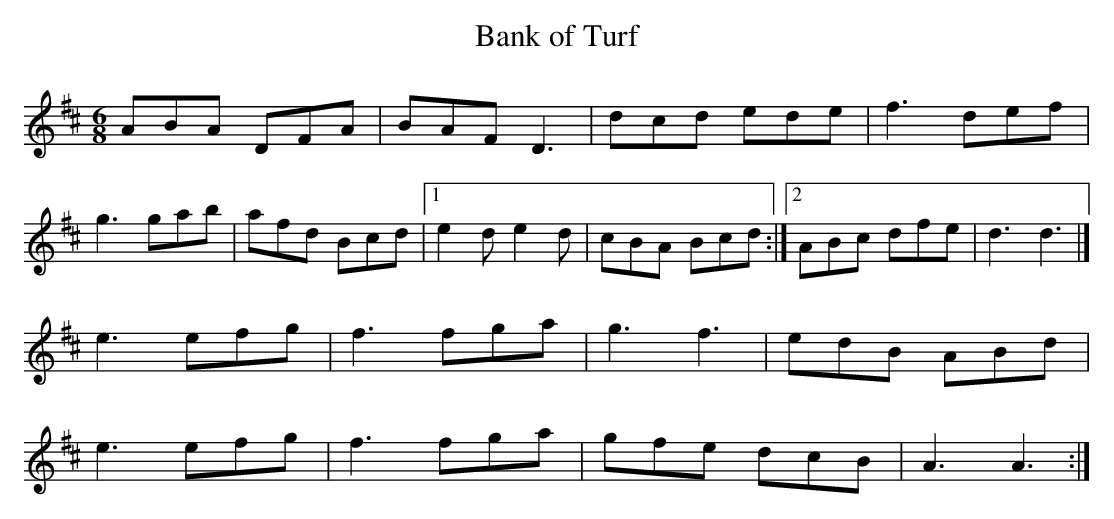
X:1
T:Bank of Turf
M:6/8
L:1/8
K:D Major
ABA DFA|BAF D3|dcd ede|f3 def|!
g3 gab|afd Bcd|[1 e2d e2d|cBA Bcd:|[2 ABc dfe|d3 d3|]!
e3 efg|f3 fga|g3 f3|edB ABd|!
e3 efg|f3 fga|gfe dcB|A3 A3:|!
